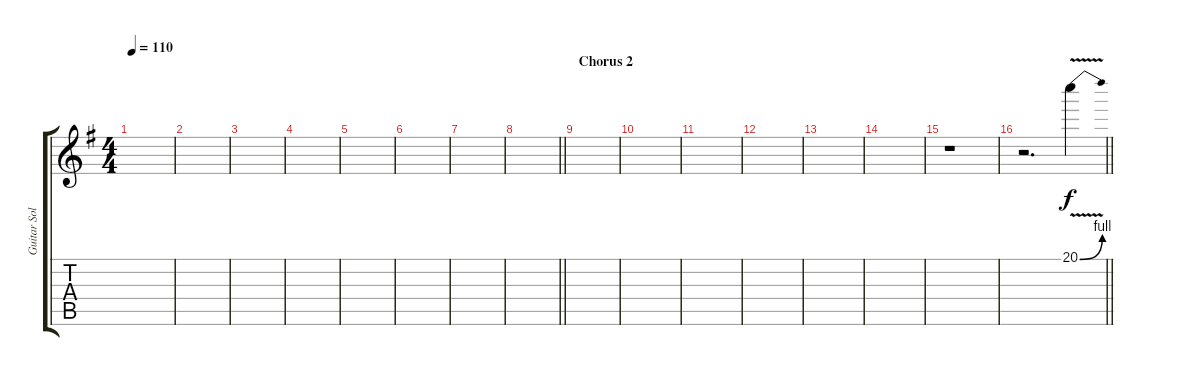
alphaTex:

\track ("Guitar Solo" "Guitar Sol") {instrument distortionguitar}
\staff {score tabs}
\tuning (E4 B3 G3 D3 A2 E2) {hide}
\ts (4 4)
\tempo 110
\clef g2
\ks eminor
|
|
|
|
|
|
|
\barLineRight lightlight
|
\section ("" "Chorus 2")
|
|
|
|
|
|
r.1 |
\barLineRight lightlight
r.2{d} 20.1{be (bend 0 0 60 4) v}.4
